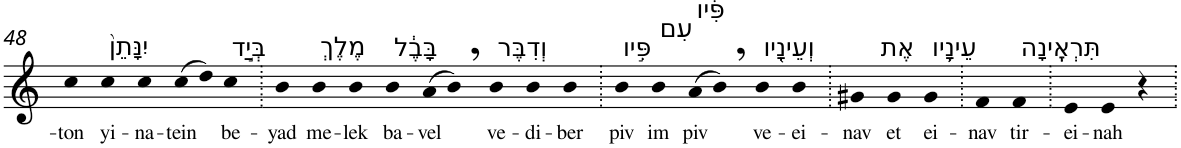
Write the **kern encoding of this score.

**kern	**text
*part1	*part1
*staff1	*staff1
*I"Piano	*
*I'Pno	*
!!LO:PB:g=z
*clefG2	*
*k[]	*
=48	=48
!	!LO:LY:b
4cc	-ton
!LO:TX:a:t=יִנָּתֵן֙	!
!	!LO:LY:b
4cc	yi-
!	!LO:LY:b
4cc	-na-
!	!LO:LY:b
(>8cc	-tein
8dd)	.
!LO:TX:a:t=בְּיַ֣ד	!
!	!LO:LY:b
4cc	be-
=49.	=49.
!	!LO:LY:b
4b	-yad
!LO:TX:a:t=מֶלֶךְ	!
!	!LO:LY:b
4b	me-
!	!LO:LY:b
4b	-lek
!LO:TX:a:t=בָּבֶ֔ל	!
!	!LO:LY:b
4b	ba-
!	!LO:LY:b
(>8a	-vel
8b,)	.
!LO:TX:a:t=וְדִבֶּר	!
!	!LO:LY:b
4b	ve-
!	!LO:LY:b
4b	-di-
!	!LO:LY:b
4b	-ber
=50.	=50.
!LO:TX:a:t=פִּ֣יו	!
!	!LO:LY:b
4b	piv
!LO:TX:a:t=עִם	!
!	!LO:LY:b
4b	im
!LO:TX:a:t=פִּ֔יו	!
!	!LO:LY:b
(>8a	piv
8b,)	.
!LO:TX:a:t=וְעֵינָ֖יו	!
!	!LO:LY:b
4b	ve-
!	!LO:LY:b
4b	-ei-
=51.	=51.
!	!LO:LY:b
4g#X	-nav
!LO:TX:a:t=אֶת	!
!	!LO:LY:b
4g#	et
!LO:TX:a:t=עֵינָ֥יו	!
!	!LO:LY:b
4g#	ei-
=52.	=52.
!	!LO:LY:b
4f	-nav
!LO:TX:a:t=תִּרְאֶֽינָה	!
!	!LO:LY:b
4f	tir-
=53.	=53.
!	!LO:LY:b
4e	-ei-
!	!LO:LY:b
4e	-nah
4r	.
=.	=.
*-	*-
